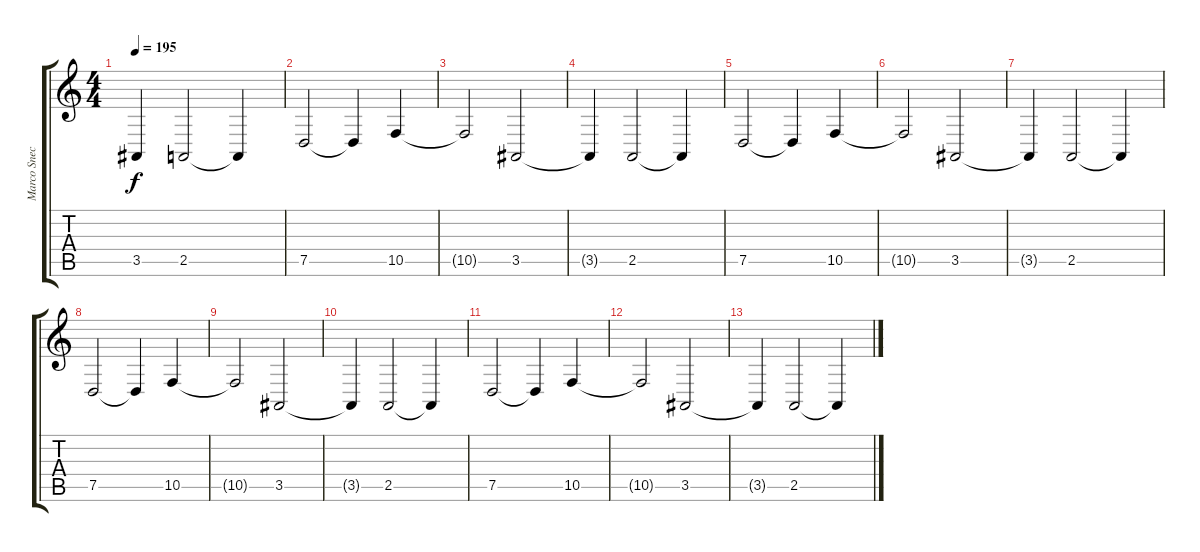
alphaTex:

\track ("Marco Sneck Choir Aahs" "Marco Snec") {instrument choiraahs}
\staff {score tabs}
\tuning (D4 A3 F3 C3 G2 D2) {hide}
\ts (4 4)
\tempo 195
\clef g2
\ks c
3.5{t}.4{dy f} 2.5.2 2.5{t}.4 |
7.5.2 7.5{t}.4 10.5.4 |
10.5{t}.2 3.5.2 |
3.5{t}.4 2.5.2 2.5{t}.4 |
7.5.2 7.5{t}.4 10.5.4 |
10.5{t}.2 3.5.2 |
3.5{t}.4 2.5.2 2.5{t}.4 |
7.5.2{volume 0 instrument choiraahs} 7.5{t}.4 10.5.4 |
10.5{t}.2 3.5.2 |
3.5{t}.4 2.5.2 2.5{t}.4 |
7.5.2 7.5{t}.4 10.5.4 |
10.5{t}.2 3.5.2 |
3.5{t}.4 2.5.2 2.5{t}.4
